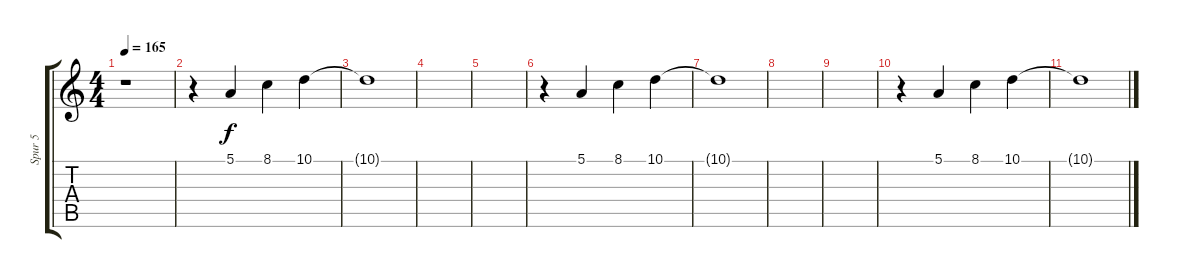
\track ("Spur 5" "Spur 5") {instrument acousticgrandpiano}
\staff {score tabs}
\tuning (E4 B3 G3 D3 A2 E2) {hide}
\ts (4 4)
\tempo 165
\clef g2
\ks c
r.1{dy f} |
r.4 5.1.4 8.1.4 10.1.4 |
10.1{t}.1 |
|
|
r.4 5.1.4 8.1.4 10.1.4 |
10.1{t}.1 |
|
|
r.4 5.1.4 8.1.4 10.1.4 |
10.1{t}.1
